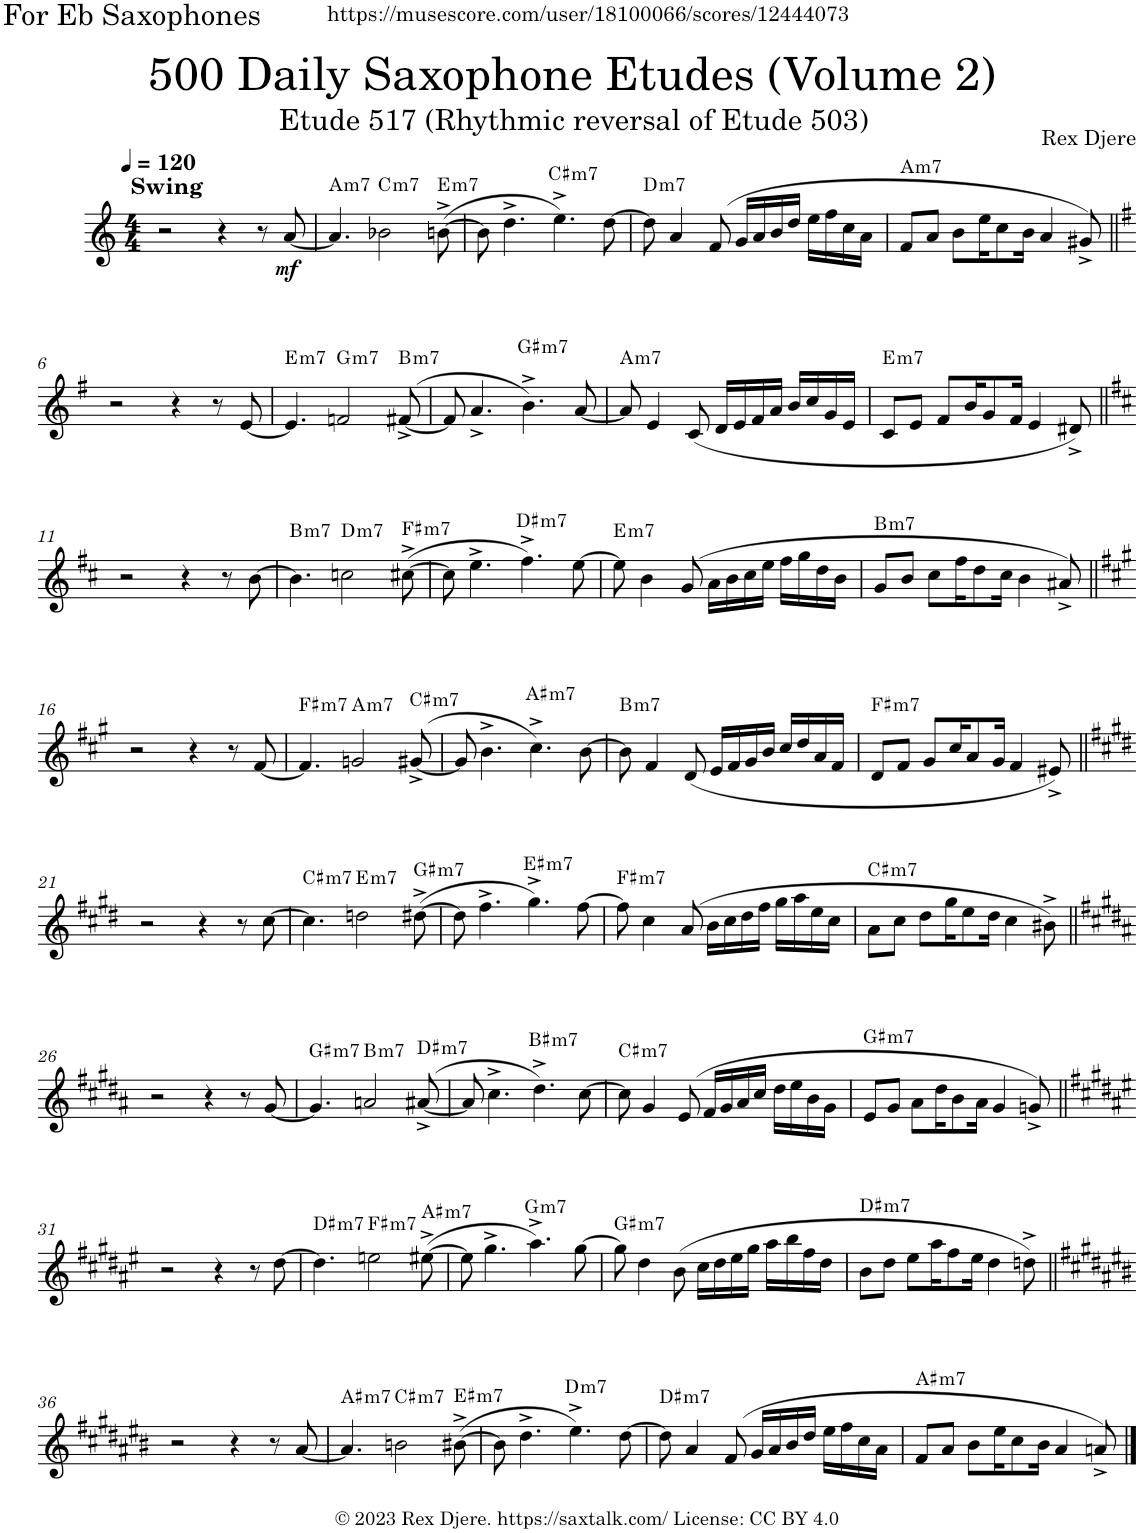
**kern	**dynam	**harte
*part1	*part1	*part1
*staff1	*staff1	*
*I"Alto Saxophone	*	*
*I'A. Sax.	*	*
*clefG2	*	*
*Trd5c9	*	*
*k[]	*	*
*M4/4	*	*
*MM120	*	*
=1	=1	=1
!LO:TX:a:B:t=Swing	!	!
2r	.	.
4r	.	.
8r	.	.
!	!LO:DY:b	!
[8a/	mf	.
=2	=2	=2
!	!	!LO:H:kt=m7
4.a/]	.	A:min7
!	!	!LO:H:kt=m7
2b-X\	.	C:min7
!	!	!LO:H:kt=m7
([8bn^\	.	E:min7
=3	=3	=3
8b\]	.	.
4.dd^\	.	.
!	!	!LO:H:kt=m7
4.ee^\)	.	C#:min7
[8dd\	.	.
=4	=4	=4
!	!	!LO:H:kt=m7
8dd\]	.	D:min7
4a/	.	.
(8f/	.	.
16g/LL	.	.
16a/	.	.
16b/	.	.
16dd/JJ	.	.
16ee\LL	.	.
16ff\	.	.
16cc\	.	.
16a\JJ	.	.
=5	=5	=5
!	!	!LO:H:kt=m7
8f/L	.	A:min7
8a/J	.	.
8b\L	.	.
16ee\K	.	.
8cc\	.	.
16b\Jk	.	.
4a/	.	.
8g#X^/)	.	.
!!LO:LB:g=z
=6||	=6||	=6||
*k[f#]	*	*
2r	.	.
4r	.	.
8r	.	.
[8e/	.	.
=7	=7	=7
!	!	!LO:H:kt=m7
4.e/]	.	E:min7
!	!	!LO:H:kt=m7
2fn/	.	G:min7
!	!	!LO:H:kt=m7
([8f#X^/	.	B:min7
=8	=8	=8
8f#/]	.	.
4.a^/	.	.
!	!	!LO:H:kt=m7
4.b^\)	.	G#:min7
[8a/	.	.
=9	=9	=9
!	!	!LO:H:kt=m7
8a/]	.	A:min7
4e/	.	.
(8c/	.	.
16d/LL	.	.
16e/	.	.
16f#/	.	.
16a/JJ	.	.
16b/LL	.	.
16cc/	.	.
16g/	.	.
16e/JJ	.	.
=10	=10	=10
!	!	!LO:H:kt=m7
8c/L	.	E:min7
8e/J	.	.
8f#/L	.	.
16b/K	.	.
8g/	.	.
16f#/Jk	.	.
4e/	.	.
8d#X^/)	.	.
!!LO:LB:g=z
=11||	=11||	=11||
*k[f#c#]	*	*
2r	.	.
4r	.	.
8r	.	.
[8b\	.	.
=12	=12	=12
!	!	!LO:H:kt=m7
4.b\]	.	B:min7
!	!	!LO:H:kt=m7
2ccn\	.	D:min7
!	!	!LO:H:kt=m7
([8cc#X^\	.	F#:min7
=13	=13	=13
8cc#\]	.	.
4.ee^\	.	.
!	!	!LO:H:kt=m7
4.ff#^\)	.	D#:min7
[8ee\	.	.
=14	=14	=14
!	!	!LO:H:kt=m7
8ee\]	.	E:min7
4b\	.	.
(8g/	.	.
16a\LL	.	.
16b\	.	.
16cc#\	.	.
16ee\JJ	.	.
16ff#\LL	.	.
16gg\	.	.
16dd\	.	.
16b\JJ	.	.
=15	=15	=15
!	!	!LO:H:kt=m7
8g/L	.	B:min7
8b/J	.	.
8cc#\L	.	.
16ff#\K	.	.
8dd\	.	.
16cc#\Jk	.	.
4b\	.	.
8a#X^/)	.	.
!!LO:LB:g=z
=16||	=16||	=16||
*k[f#c#g#]	*	*
2r	.	.
4r	.	.
8r	.	.
[8f#/	.	.
=17	=17	=17
!	!	!LO:H:kt=m7
4.f#/]	.	F#:min7
!	!	!LO:H:kt=m7
2gn/	.	A:min7
!	!	!LO:H:kt=m7
([8g#X^/	.	C#:min7
=18	=18	=18
8g#/]	.	.
4.b^\	.	.
!	!	!LO:H:kt=m7
4.cc#^\)	.	A#:min7
[8b\	.	.
=19	=19	=19
!	!	!LO:H:kt=m7
8b\]	.	B:min7
4f#/	.	.
(8d/	.	.
16e/LL	.	.
16f#/	.	.
16g#/	.	.
16b/JJ	.	.
16cc#/LL	.	.
16dd/	.	.
16a/	.	.
16f#/JJ	.	.
=20	=20	=20
!	!	!LO:H:kt=m7
8d/L	.	F#:min7
8f#/J	.	.
8g#/L	.	.
16cc#/K	.	.
8a/	.	.
16g#/Jk	.	.
4f#/	.	.
8e#X^/)	.	.
!!LO:LB:g=z
=21||	=21||	=21||
*k[f#c#g#d#]	*	*
2r	.	.
4r	.	.
8r	.	.
[8cc#\	.	.
=22	=22	=22
!	!	!LO:H:kt=m7
4.cc#\]	.	C#:min7
!	!	!LO:H:kt=m7
2ddn\	.	E:min7
!	!	!LO:H:kt=m7
([8dd#X^\	.	G#:min7
=23	=23	=23
8dd#\]	.	.
4.ff#^\	.	.
!	!	!LO:H:kt=m7
4.gg#^\)	.	E#:min7
[8ff#\	.	.
=24	=24	=24
!	!	!LO:H:kt=m7
8ff#\]	.	F#:min7
4cc#\	.	.
(8a/	.	.
16b\LL	.	.
16cc#\	.	.
16dd#\	.	.
16ff#\JJ	.	.
16gg#\LL	.	.
16aa\	.	.
16ee\	.	.
16cc#\JJ	.	.
=25	=25	=25
!	!	!LO:H:kt=m7
8a\L	.	C#:min7
8cc#\J	.	.
8dd#\L	.	.
16gg#\K	.	.
8ee\	.	.
16dd#\Jk	.	.
4cc#\	.	.
8b#X^\)	.	.
!!LO:LB:g=z
=26||	=26||	=26||
*k[f#c#g#d#a#]	*	*
2r	.	.
4r	.	.
8r	.	.
[8g#/	.	.
=27	=27	=27
!	!	!LO:H:kt=m7
4.g#/]	.	G#:min7
!	!	!LO:H:kt=m7
2an/	.	B:min7
!	!	!LO:H:kt=m7
([8a#X^/	.	D#:min7
=28	=28	=28
8a#/]	.	.
4.cc#^\	.	.
!	!	!LO:H:kt=m7
4.dd#^\)	.	B#:min7
[8cc#\	.	.
=29	=29	=29
!	!	!LO:H:kt=m7
8cc#\]	.	C#:min7
4g#/	.	.
(8e/	.	.
16f#/LL	.	.
16g#/	.	.
16a#/	.	.
16cc#/JJ	.	.
16dd#\LL	.	.
16ee\	.	.
16b\	.	.
16g#\JJ	.	.
=30	=30	=30
!	!	!LO:H:kt=m7
8e/L	.	G#:min7
8g#/J	.	.
8a#\L	.	.
16dd#\K	.	.
8b\	.	.
16a#\Jk	.	.
4g#/	.	.
8gn^/)	.	.
!!LO:LB:g=z
=31||	=31||	=31||
*k[f#c#g#d#a#e#]	*	*
2r	.	.
4r	.	.
8r	.	.
[8dd#\	.	.
=32	=32	=32
!	!	!LO:H:kt=m7
4.dd#\]	.	D#:min7
!	!	!LO:H:kt=m7
2een\	.	F#:min7
!	!	!LO:H:kt=m7
([8ee#X^\	.	A#:min7
=33	=33	=33
8ee#\]	.	.
4.gg#^\	.	.
!	!	!LO:H:kt=m7
4.aa#^\)	.	G:min7
[8gg#\	.	.
=34	=34	=34
!	!	!LO:H:kt=m7
8gg#\]	.	G#:min7
4dd#\	.	.
(8b\	.	.
16cc#\LL	.	.
16dd#\	.	.
16ee#\	.	.
16gg#\JJ	.	.
16aa#\LL	.	.
16bb\	.	.
16ff#\	.	.
16dd#\JJ	.	.
=35	=35	=35
!	!	!LO:H:kt=m7
8b\L	.	D#:min7
8dd#\J	.	.
8ee#\L	.	.
16aa#\K	.	.
8ff#\	.	.
16ee#\Jk	.	.
4dd#\	.	.
8ddn^\)	.	.
!!LO:LB:g=z
=36||	=36||	=36||
*k[f#c#g#d#a#e#b#]	*	*
2r	.	.
4r	.	.
8r	.	.
[8a#/	.	.
=37	=37	=37
!	!	!LO:H:kt=m7
4.a#/]	.	A#:min7
!	!	!LO:H:kt=m7
2bn\	.	C#:min7
!	!	!LO:H:kt=m7
([8b#X^\	.	E#:min7
=38	=38	=38
8b#\]	.	.
4.dd#^\	.	.
!	!	!LO:H:kt=m7
4.ee#^\)	.	D:min7
[8dd#\	.	.
=39	=39	=39
!	!	!LO:H:kt=m7
8dd#\]	.	D#:min7
4a#/	.	.
(8f#/	.	.
16g#/LL	.	.
16a#/	.	.
16b#/	.	.
16dd#/JJ	.	.
16ee#\LL	.	.
16ff#\	.	.
16cc#\	.	.
16a#\JJ	.	.
=40	=40	=40
!	!	!LO:H:kt=m7
8f#/L	.	A#:min7
8a#/J	.	.
8b#\L	.	.
16ee#\K	.	.
8cc#\	.	.
16b#\Jk	.	.
4a#/	.	.
8an^/)	.	.
==	==	==
*-	*-	*-
